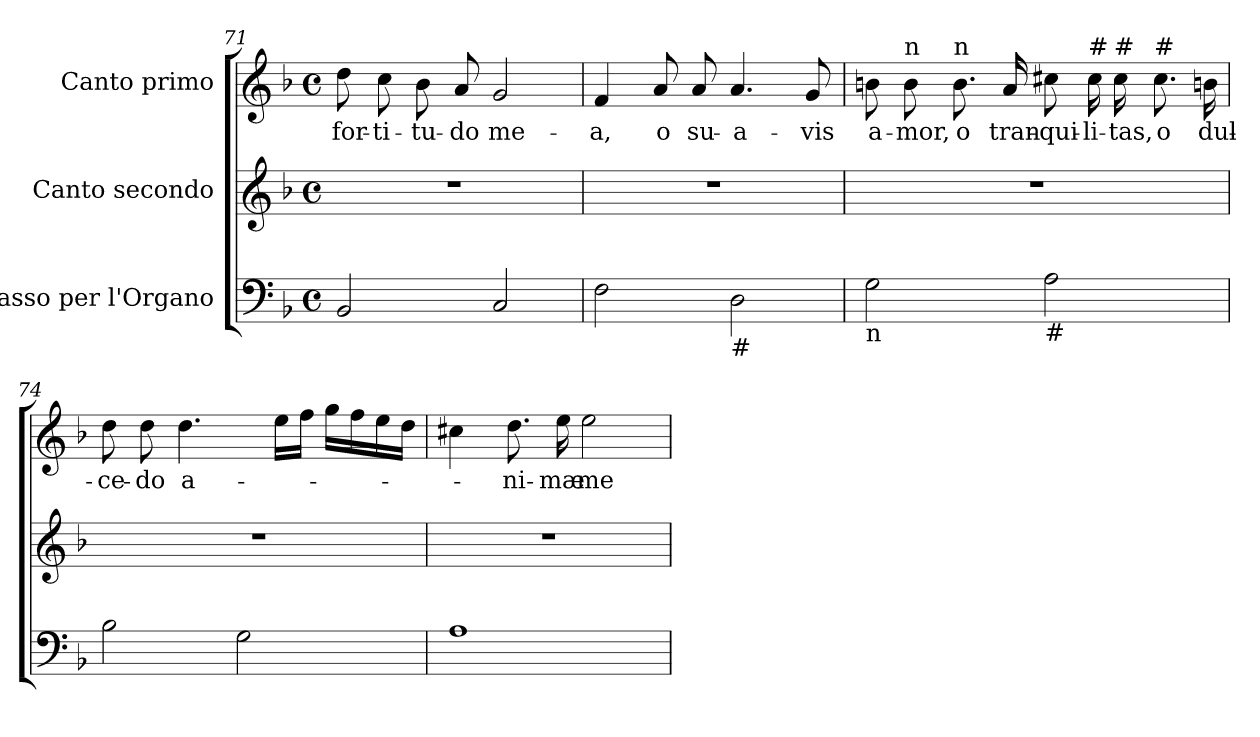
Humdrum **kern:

**kern	**kern	**kern	**text
*part3	*part2	*part1	*part1
*staff3	*staff2	*staff1	*staff1
*I"Basso per l'Organo	*I"Canto secondo	*I"Canto primo	*
*clefF4	*clefG2	*clefG2	*
*ITrd7c12	*	*	*
*k[b-]	*k[b-]	*k[b-]	*
*F:	*F:	*F:	*
*M4/4	*M4/4	*M4/4	*
*met(c)	*met(c)	*met(c)	*
=71	=71	=71	=71
!	!	!	!LO:LY:b
2BBB-/	1r	8dd\	for-
!	!	!	!LO:LY:b
.	.	8cc\	-ti-
!	!	!	!LO:LY:b
.	.	8b-\	-tu-
!	!	!	!LO:LY:b
.	.	8a/	-do
!	!	!	!LO:LY:b
2CC/	.	2g/	me-
=72	=72	=72	=72
!	!	!	!LO:LY:b
2FF\	1r	4f/	-a,
!	!	!	!LO:LY:b
.	.	8a/	o
!	!	!	!LO:LY:b
.	.	8a/	su-
!LO:TX:b:t=#	!	!	!
!	!	!	!LO:LY:b
2DD\	.	4.a/	-a-
!	!	!	!LO:LY:b
.	.	8g/	-vis
!!LO:LB:g=z
=73	=73	=73	=73
!LO:TX:b:t=n	!	!	!
!	!	!	!LO:LY:b
2GG\	1r	8bn\	a-
!	!	!LO:TX:a:t=n	!
!	!	!	!LO:LY:b
.	.	8b\	-mor,
!	!	!LO:TX:a:t=n	!
!	!	!	!LO:LY:b
.	.	8.b\	o
!	!	!	!LO:LY:b
.	.	16a/	tran-
!LO:TX:b:t=#	!	!	!
!	!	!	!LO:LY:b:rj
2AA\	.	8cc#X\	-qui-
!	!	!LO:TX:a:t=#	!
!	!	!	!LO:LY:b
.	.	16cc#\	-li-
!	!	!LO:TX:a:t=#	!
!	!	!	!LO:LY:b
.	.	16cc#\	-tas,
!	!	!LO:TX:a:t=#	!
!	!	!	!LO:LY:b
.	.	8.cc#\	o
!	!	!	!LO:LY:b
.	.	16bn\	dul-
=74	=74	=74	=74
!	!	!	!LO:LY:b
2BB-\	1r	8dd\	-ce-
!	!	!	!LO:LY:b
.	.	8dd\	-do
!	!	!	!LO:LY:b
.	.	4.dd\	a-
2GG\	.	.	.
.	.	16ee\LL	.
.	.	16ff\JJ	.
.	.	16gg\LL	.
.	.	16ff\	.
.	.	16ee\	.
.	.	16dd\JJ	.
=75	=75	=75	=75
1AA	1r	4cc#X\	.
!	!	!	!LO:LY:b
.	.	8.dd\	-ni-
!	!	!	!LO:LY:b
.	.	16ee\	-mæ
!	!	!	!LO:LY:b
.	.	2ee\	me-
=	=	=	=
*-	*-	*-	*-
